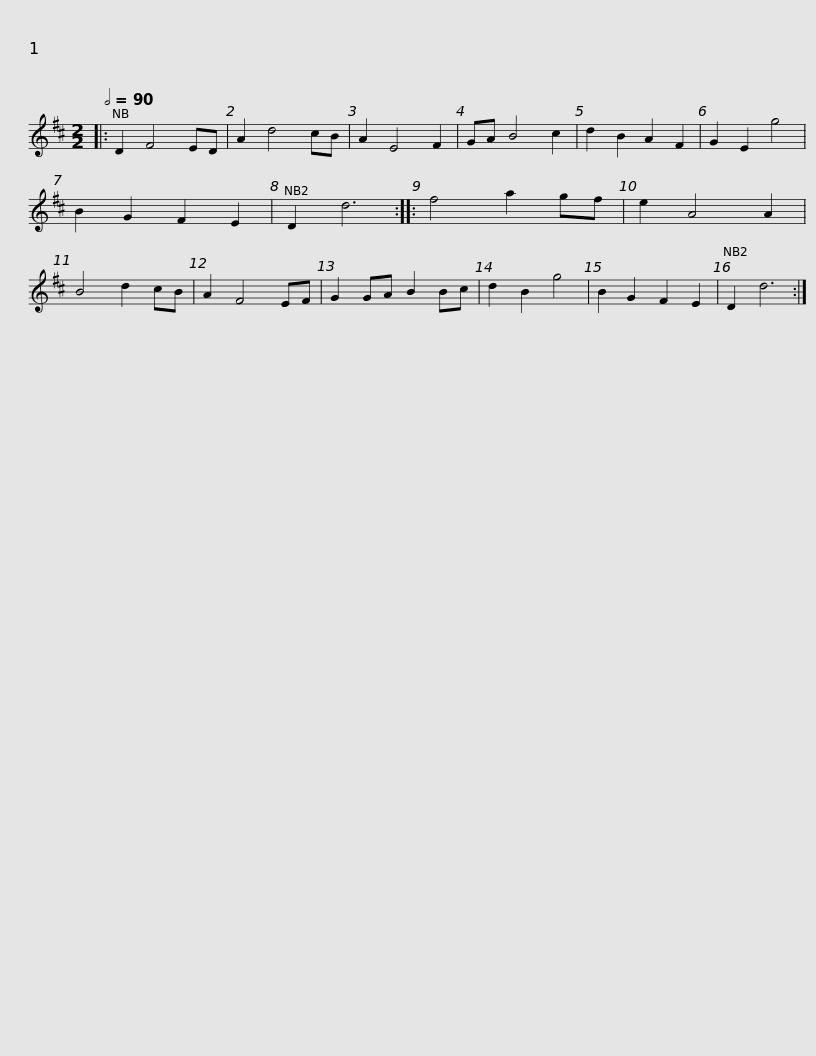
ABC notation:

X:1
L:1/8
Q:1/2=90
M:2/2
I:linebreak $
K:D
V:1 treble
V:1
|: D2 F4 ED | A2 d4 cB | A2 E4 F2 | GA B4 c2 | d2 B2 A2 F2 | %5
 G2 E2 g4 | B2 G2 F2 E2 | D2 d6 :: f4 a2 gf | e2 A4 A2 |$ %10
 B4 d2 cB | A2 F4 EF | G2 GA B2 Bc | d2 B2 g4 | B2 G2 F2 E2 | %15
 D2 d6 :| %16
